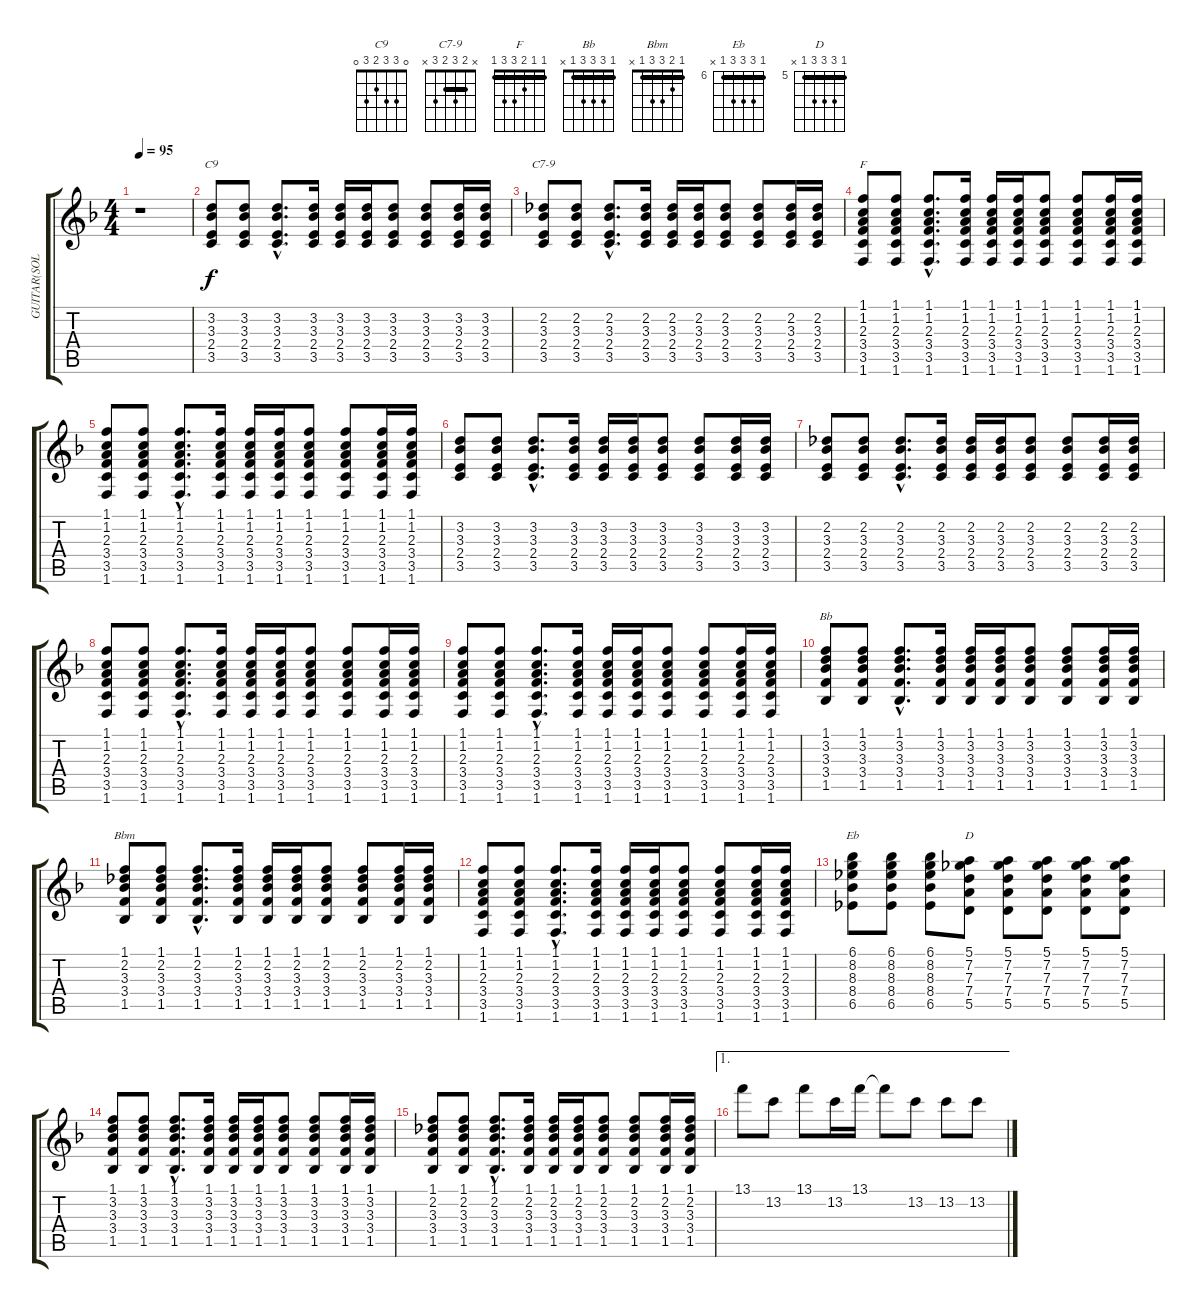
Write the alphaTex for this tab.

\track ("GUITAR(SOLO)" "GUITAR(SOL") {instrument overdrivenguitar}
\staff {score tabs}
\tuning (E4 B3 G3 D3 A2 E2) {hide}
\chord ("C9" 0 3 3 2 3 0)
\chord ("C7-9" x 2 3 2 3 x) {barre 2}
\chord ("F" 1 1 2 3 3 1) {barre 1}
\chord ("Bb" 1 3 3 3 1 x) {barre 1}
\chord ("Bbm" 1 2 3 3 1 x) {barre 1}
\chord ("Eb" 6 8 8 8 6 x) {firstfret 6 barre 6}
\chord ("D" 5 7 7 7 5 x) {firstfret 5 barre 5}
\ts (4 4)
\tempo 95
\clef g2
\ks f
r.1{dy f} |
(3.2 3.3 2.4 3.5).8{ch "C9"} (3.2 3.3 2.4 3.5).8 (3.2{hac} 3.3{hac} 2.4{hac} 3.5{hac}).8{d} (3.2 3.3 2.4 3.5).16 (3.2 3.3 2.4 3.5).16 (3.2 3.3 2.4 3.5).16 (3.2 3.3 2.4 3.5).8 (3.2 3.3 2.4 3.5).8 (3.2 3.3 2.4 3.5).16 (3.2 3.3 2.4 3.5).16 |
(2.2 3.3 2.4 3.5).8{ch "C7-9"} (2.2 3.3 2.4 3.5).8 (2.2{hac} 3.3{hac} 2.4{hac} 3.5{hac}).8{d} (2.2 3.3 2.4 3.5).16 (2.2 3.3 2.4 3.5).16 (2.2 3.3 2.4 3.5).16 (2.2 3.3 2.4 3.5).8 (2.2 3.3 2.4 3.5).8 (2.2 3.3 2.4 3.5).16 (2.2 3.3 2.4 3.5).16 |
(1.1 1.2 2.3 3.4 3.5 1.6).8{ch "F"} (1.1 1.2 2.3 3.4 3.5 1.6).8 (1.1{hac} 1.2{hac} 2.3{hac} 3.4{hac} 3.5{hac} 1.6{hac}).8{d} (1.1 1.2 2.3 3.4 3.5 1.6).16 (1.1 1.2 2.3 3.4 3.5 1.6).16 (1.1 1.2 2.3 3.4 3.5 1.6).16 (1.1 1.2 2.3 3.4 3.5 1.6).8 (1.1 1.2 2.3 3.4 3.5 1.6).8 (1.1 1.2 2.3 3.4 3.5 1.6).16 (1.1 1.2 2.3 3.4 3.5 1.6).16 |
(1.1 1.2 2.3 3.4 3.5 1.6).8 (1.1 1.2 2.3 3.4 3.5 1.6).8 (1.1{hac} 1.2{hac} 2.3{hac} 3.4{hac} 3.5{hac} 1.6{hac}).8{d} (1.1 1.2 2.3 3.4 3.5 1.6).16 (1.1 1.2 2.3 3.4 3.5 1.6).16 (1.1 1.2 2.3 3.4 3.5 1.6).16 (1.1 1.2 2.3 3.4 3.5 1.6).8 (1.1 1.2 2.3 3.4 3.5 1.6).8 (1.1 1.2 2.3 3.4 3.5 1.6).16 (1.1 1.2 2.3 3.4 3.5 1.6).16 |
(3.2 3.3 2.4 3.5).8 (3.2 3.3 2.4 3.5).8 (3.2{hac} 3.3{hac} 2.4{hac} 3.5{hac}).8{d} (3.2 3.3 2.4 3.5).16 (3.2 3.3 2.4 3.5).16 (3.2 3.3 2.4 3.5).16 (3.2 3.3 2.4 3.5).8 (3.2 3.3 2.4 3.5).8 (3.2 3.3 2.4 3.5).16 (3.2 3.3 2.4 3.5).16 |
(2.2 3.3 2.4 3.5).8 (2.2 3.3 2.4 3.5).8 (2.2{hac} 3.3{hac} 2.4{hac} 3.5{hac}).8{d} (2.2 3.3 2.4 3.5).16 (2.2 3.3 2.4 3.5).16 (2.2 3.3 2.4 3.5).16 (2.2 3.3 2.4 3.5).8 (2.2 3.3 2.4 3.5).8 (2.2 3.3 2.4 3.5).16 (2.2 3.3 2.4 3.5).16 |
(1.1 1.2 2.3 3.4 3.5 1.6).8 (1.1 1.2 2.3 3.4 3.5 1.6).8 (1.1{hac} 1.2{hac} 2.3{hac} 3.4{hac} 3.5{hac} 1.6{hac}).8{d} (1.1 1.2 2.3 3.4 3.5 1.6).16 (1.1 1.2 2.3 3.4 3.5 1.6).16 (1.1 1.2 2.3 3.4 3.5 1.6).16 (1.1 1.2 2.3 3.4 3.5 1.6).8 (1.1 1.2 2.3 3.4 3.5 1.6).8 (1.1 1.2 2.3 3.4 3.5 1.6).16 (1.1 1.2 2.3 3.4 3.5 1.6).16 |
(1.1 1.2 2.3 3.4 3.5 1.6).8 (1.1 1.2 2.3 3.4 3.5 1.6).8 (1.1{hac} 1.2{hac} 2.3{hac} 3.4{hac} 3.5{hac} 1.6{hac}).8{d} (1.1 1.2 2.3 3.4 3.5 1.6).16 (1.1 1.2 2.3 3.4 3.5 1.6).16 (1.1 1.2 2.3 3.4 3.5 1.6).16 (1.1 1.2 2.3 3.4 3.5 1.6).8 (1.1 1.2 2.3 3.4 3.5 1.6).8 (1.1 1.2 2.3 3.4 3.5 1.6).16 (1.1 1.2 2.3 3.4 3.5 1.6).16 |
(1.1 3.2 3.3 3.4 1.5).8{ch "Bb"} (1.1 3.2 3.3 3.4 1.5).8 (1.1{hac} 3.2{hac} 3.3{hac} 3.4{hac} 1.5{hac}).8{d} (1.1 3.2 3.3 3.4 1.5).16 (1.1 3.2 3.3 3.4 1.5).16 (1.1 3.2 3.3 3.4 1.5).16 (1.1 3.2 3.3 3.4 1.5).8 (1.1 3.2 3.3 3.4 1.5).8 (1.1 3.2 3.3 3.4 1.5).16 (1.1 3.2 3.3 3.4 1.5).16 |
(1.1 2.2 3.3 3.4 1.5).8{ch "Bbm"} (1.1 2.2 3.3 3.4 1.5).8 (1.1{hac} 2.2{hac} 3.3{hac} 3.4{hac} 1.5{hac}).8{d} (1.1 2.2 3.3 3.4 1.5).16 (1.1 2.2 3.3 3.4 1.5).16 (1.1 2.2 3.3 3.4 1.5).16 (1.1 2.2 3.3 3.4 1.5).8 (1.1 2.2 3.3 3.4 1.5).8 (1.1 2.2 3.3 3.4 1.5).16 (1.1 2.2 3.3 3.4 1.5).16 |
(1.1 1.2 2.3 3.4 3.5 1.6).8 (1.1 1.2 2.3 3.4 3.5 1.6).8 (1.1{hac} 1.2{hac} 2.3{hac} 3.4{hac} 3.5{hac} 1.6{hac}).8{d} (1.1 1.2 2.3 3.4 3.5 1.6).16 (1.1 1.2 2.3 3.4 3.5 1.6).16 (1.1 1.2 2.3 3.4 3.5 1.6).16 (1.1 1.2 2.3 3.4 3.5 1.6).8 (1.1 1.2 2.3 3.4 3.5 1.6).8 (1.1 1.2 2.3 3.4 3.5 1.6).16 (1.1 1.2 2.3 3.4 3.5 1.6).16 |
(6.1 8.2 8.3 8.4 6.5).8{ch "Eb"} (6.1 8.2 8.3 8.4 6.5).8 (6.1 8.2 8.3 8.4 6.5).8 (5.1 7.2 7.3 7.4 5.5).8{ch "D"} (5.1 7.2 7.3 7.4 5.5).8 (5.1 7.2 7.3 7.4 5.5).8 (5.1 7.2 7.3 7.4 5.5).8 (5.1 7.2 7.3 7.4 5.5).8 |
(1.1 3.2 3.3 3.4 1.5).8 (1.1 3.2 3.3 3.4 1.5).8 (1.1{hac} 3.2{hac} 3.3{hac} 3.4{hac} 1.5{hac}).8{d} (1.1 3.2 3.3 3.4 1.5).16 (1.1 3.2 3.3 3.4 1.5).16 (1.1 3.2 3.3 3.4 1.5).16 (1.1 3.2 3.3 3.4 1.5).8 (1.1 3.2 3.3 3.4 1.5).8 (1.1 3.2 3.3 3.4 1.5).16 (1.1 3.2 3.3 3.4 1.5).16 |
(1.1 2.2 3.3 3.4 1.5).8 (1.1 2.2 3.3 3.4 1.5).8 (1.1{hac} 2.2{hac} 3.3{hac} 3.4{hac} 1.5{hac}).8{d} (1.1 2.2 3.3 3.4 1.5).16 (1.1 2.2 3.3 3.4 1.5).16 (1.1 2.2 3.3 3.4 1.5).16 (1.1 2.2 3.3 3.4 1.5).8 (1.1 2.2 3.3 3.4 1.5).8 (1.1 2.2 3.3 3.4 1.5).16 (1.1 2.2 3.3 3.4 1.5).16 |
\ae 1
13.1.8 13.2.8 13.1.8 13.2.16 13.1.16 13.1{t}.8 13.2.8 13.2.8 13.2.8
